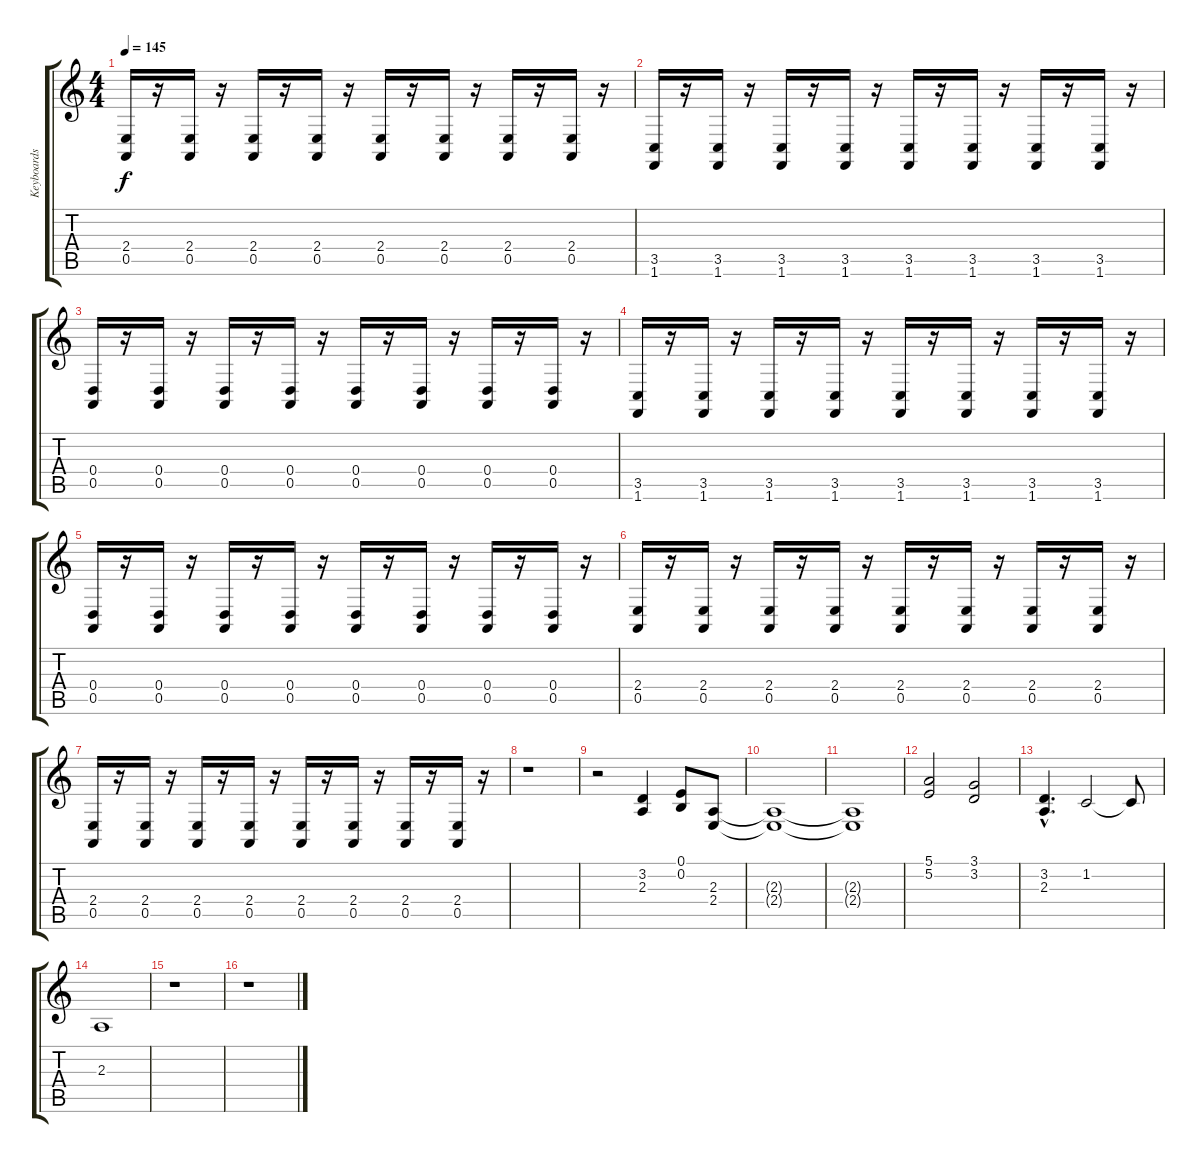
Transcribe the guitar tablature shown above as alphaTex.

\track ("Keyboards" "Keyboards") {instrument lead8bassandlead}
\staff {score tabs}
\tuning (E4 B3 G3 D3 A2 E2) {hide}
\ts (4 4)
\tempo 145
\clef g2
\ks c
(2.4 0.5).16{dy f} r.16 (2.4 0.5).16 r.16 (2.4 0.5).16 r.16 (2.4 0.5).16 r.16 (2.4 0.5).16 r.16 (2.4 0.5).16 r.16 (2.4 0.5).16 r.16 (2.4 0.5).16 r.16 |
(3.5 1.6).16 r.16 (3.5 1.6).16 r.16 (3.5 1.6).16 r.16 (3.5 1.6).16 r.16 (3.5 1.6).16 r.16 (3.5 1.6).16 r.16 (3.5 1.6).16 r.16 (3.5 1.6).16 r.16 |
(0.4 0.5).16 r.16 (0.4 0.5).16 r.16 (0.4 0.5).16 r.16 (0.4 0.5).16 r.16 (0.4 0.5).16 r.16 (0.4 0.5).16 r.16 (0.4 0.5).16 r.16 (0.4 0.5).16 r.16 |
(3.5 1.6).16 r.16 (3.5 1.6).16 r.16 (3.5 1.6).16 r.16 (3.5 1.6).16 r.16 (3.5 1.6).16 r.16 (3.5 1.6).16 r.16 (3.5 1.6).16 r.16 (3.5 1.6).16 r.16 |
(0.4 0.5).16 r.16 (0.4 0.5).16 r.16 (0.4 0.5).16 r.16 (0.4 0.5).16 r.16 (0.4 0.5).16 r.16 (0.4 0.5).16 r.16 (0.4 0.5).16 r.16 (0.4 0.5).16 r.16 |
(2.4 0.5).16 r.16 (2.4 0.5).16 r.16 (2.4 0.5).16 r.16 (2.4 0.5).16 r.16 (2.4 0.5).16 r.16 (2.4 0.5).16 r.16 (2.4 0.5).16 r.16 (2.4 0.5).16 r.16 |
(2.4 0.5).16 r.16 (2.4 0.5).16 r.16 (2.4 0.5).16 r.16 (2.4 0.5).16 r.16 (2.4 0.5).16 r.16 (2.4 0.5).16 r.16 (2.4 0.5).16 r.16 (2.4 0.5).16 r.16 |
r.1 |
r.2 (3.2 2.3).4{volume 13 balance 5} (0.1 0.2).8 (2.3 2.4).8{volume 13 balance 5} |
(2.3{t} 2.4{t}).1 |
(2.3{t} 2.4{t}).1{volume 10 balance 9} |
(5.1 5.2).2 (3.1 3.2).2 |
(3.2{hac} 2.3{hac}).4{d} 1.2.2 1.2{t}.8 |
2.3.1 |
r.1 |
r.1
